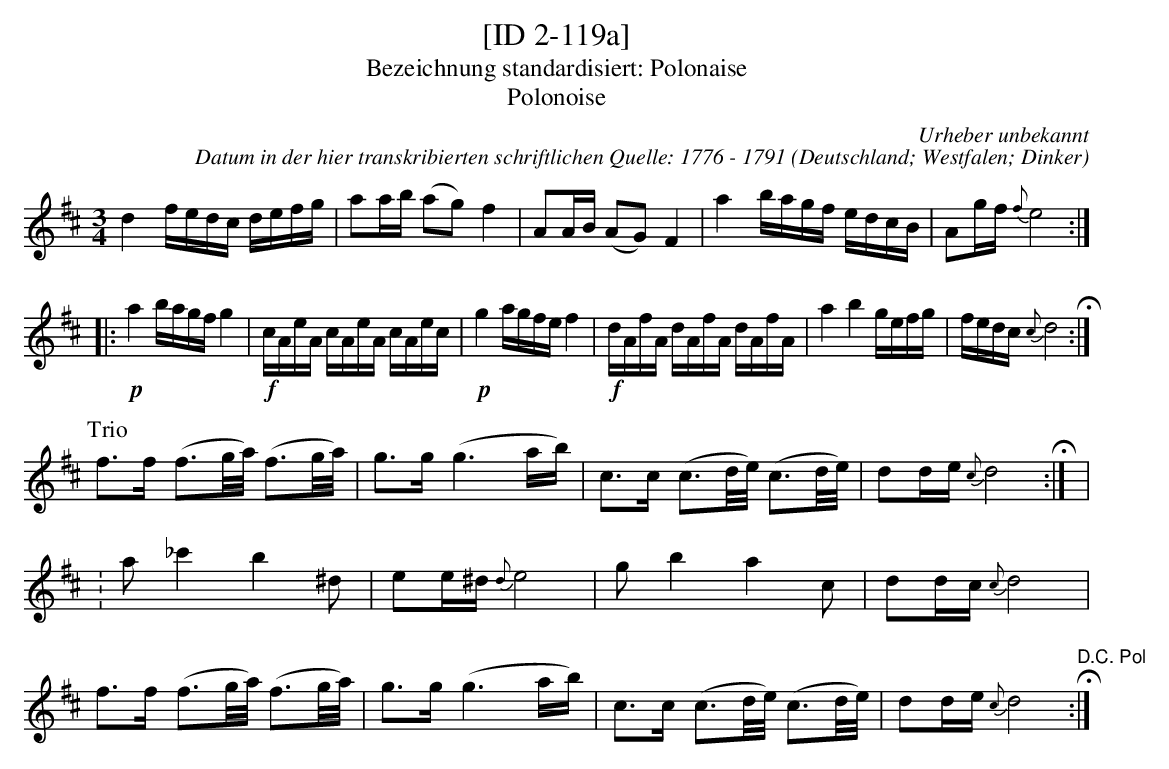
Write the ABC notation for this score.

X:1
T:[ID 2-119a]
T:Bezeichnung standardisiert: Polonaise
T:Polonoise
C:Urheber unbekannt
C:Datum in der hier transkribierten schriftlichen Quelle: 1776 - 1791
O:Deutschland; Westfalen; Dinker
M:3/4
L:1/16
K:D
d4fedc defg | a2ab (a2g2)f4 | A2AB (A2G2)F4 | a4bagf edcB | A2gf {f}e8 ::
!p!a4bagfg4 | !f!cAeA cAeA cAec | !p!g4agfef4 | !f!dAfA dAfA dAfA | a4b4gefg | fedc {c}d8 H:|
P:Trio
f2>f2 (f3g/a/) (f3g/a/) | g2>g2 (g6ab) | c2>c2 (c3d/e/) (c3d/e/) | d2de {c}d8 H:| | :\ a2_c'4b4^d2 | e2e^d {d}e8 | g2b4a4c2 | d2dc {c}d8 |f2>f2 (f3g/a/) (f3g/a/) | g2>g2 (g6ab) | c2>c2 (c3d/e/) (c3d/e/) | d2de {c}d8"D.C. Pol"H:|
